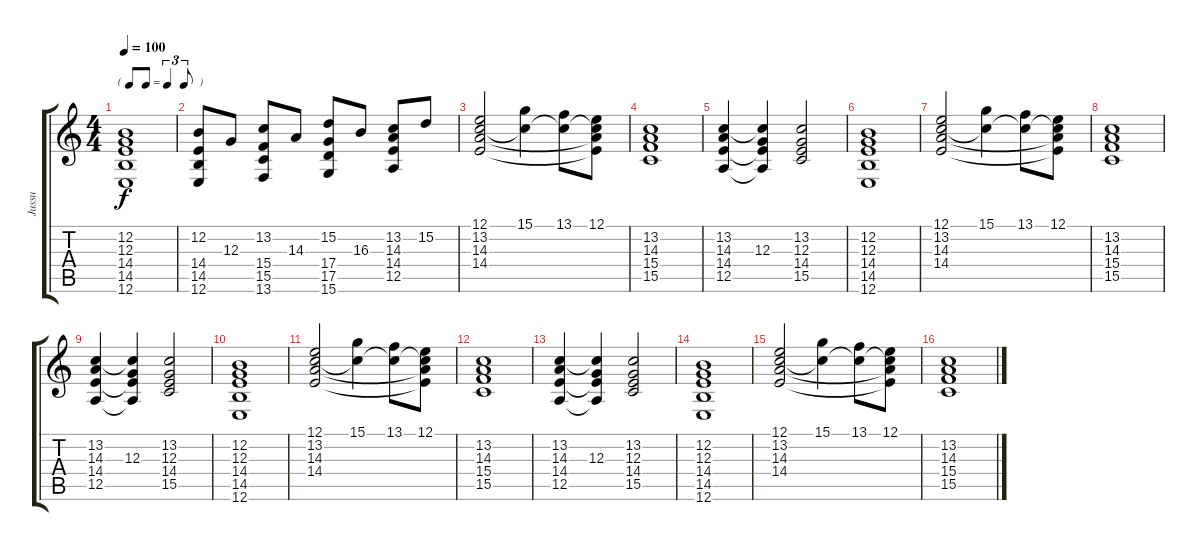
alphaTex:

\track ("Jussu" "Jussu") {instrument stringensemble2}
\staff {score tabs}
\tuning (E4 B3 G3 D3 A2 E2) {hide}
\ts (4 4)
\tf triplet8th
\tempo 100
\clef g2
\ks c
(12.2 12.3 14.4 14.5 12.6).1{dy f} |
(12.2 14.4 14.5 12.6).8 12.3.8 (13.2 15.4 15.5 13.6).8 14.3.8 (15.2 17.4 17.5 15.6).8 16.3.8 (13.2 14.3 14.4 12.5).8 15.2.8 |
(12.1 13.2 14.3 14.4).2 (15.1 13.2{t}).4 (13.1 13.2{t}).8 (12.1 13.2{t} 14.3{t} 14.4{t}).8 |
(13.2 14.3 15.4 15.5).1 |
(13.2 14.3 14.4 12.5).4 (13.2{t} 12.3 14.4{t} 12.5{t}).4 (13.2 12.3 14.4 15.5).2 |
(12.2 12.3 14.4 14.5 12.6).1 |
(12.1 13.2 14.3 14.4).2 (15.1 13.2{t}).4 (13.1 13.2{t}).8 (12.1 13.2{t} 14.3{t} 14.4{t}).8 |
(13.2 14.3 15.4 15.5).1 |
(13.2 14.3 14.4 12.5).4 (13.2{t} 12.3 14.4{t} 12.5{t}).4 (13.2 12.3 14.4 15.5).2 |
(12.2 12.3 14.4 14.5 12.6).1 |
(12.1 13.2 14.3 14.4).2 (15.1 13.2{t}).4 (13.1 13.2{t}).8 (12.1 13.2{t} 14.3{t} 14.4{t}).8 |
(13.2 14.3 15.4 15.5).1 |
(13.2 14.3 14.4 12.5).4 (13.2{t} 12.3 14.4{t} 12.5{t}).4 (13.2 12.3 14.4 15.5).2 |
(12.2 12.3 14.4 14.5 12.6).1 |
(12.1 13.2 14.3 14.4).2 (15.1 13.2{t}).4 (13.1 13.2{t}).8 (12.1 13.2{t} 14.3{t} 14.4{t}).8 |
(13.2 14.3 15.4 15.5).1
